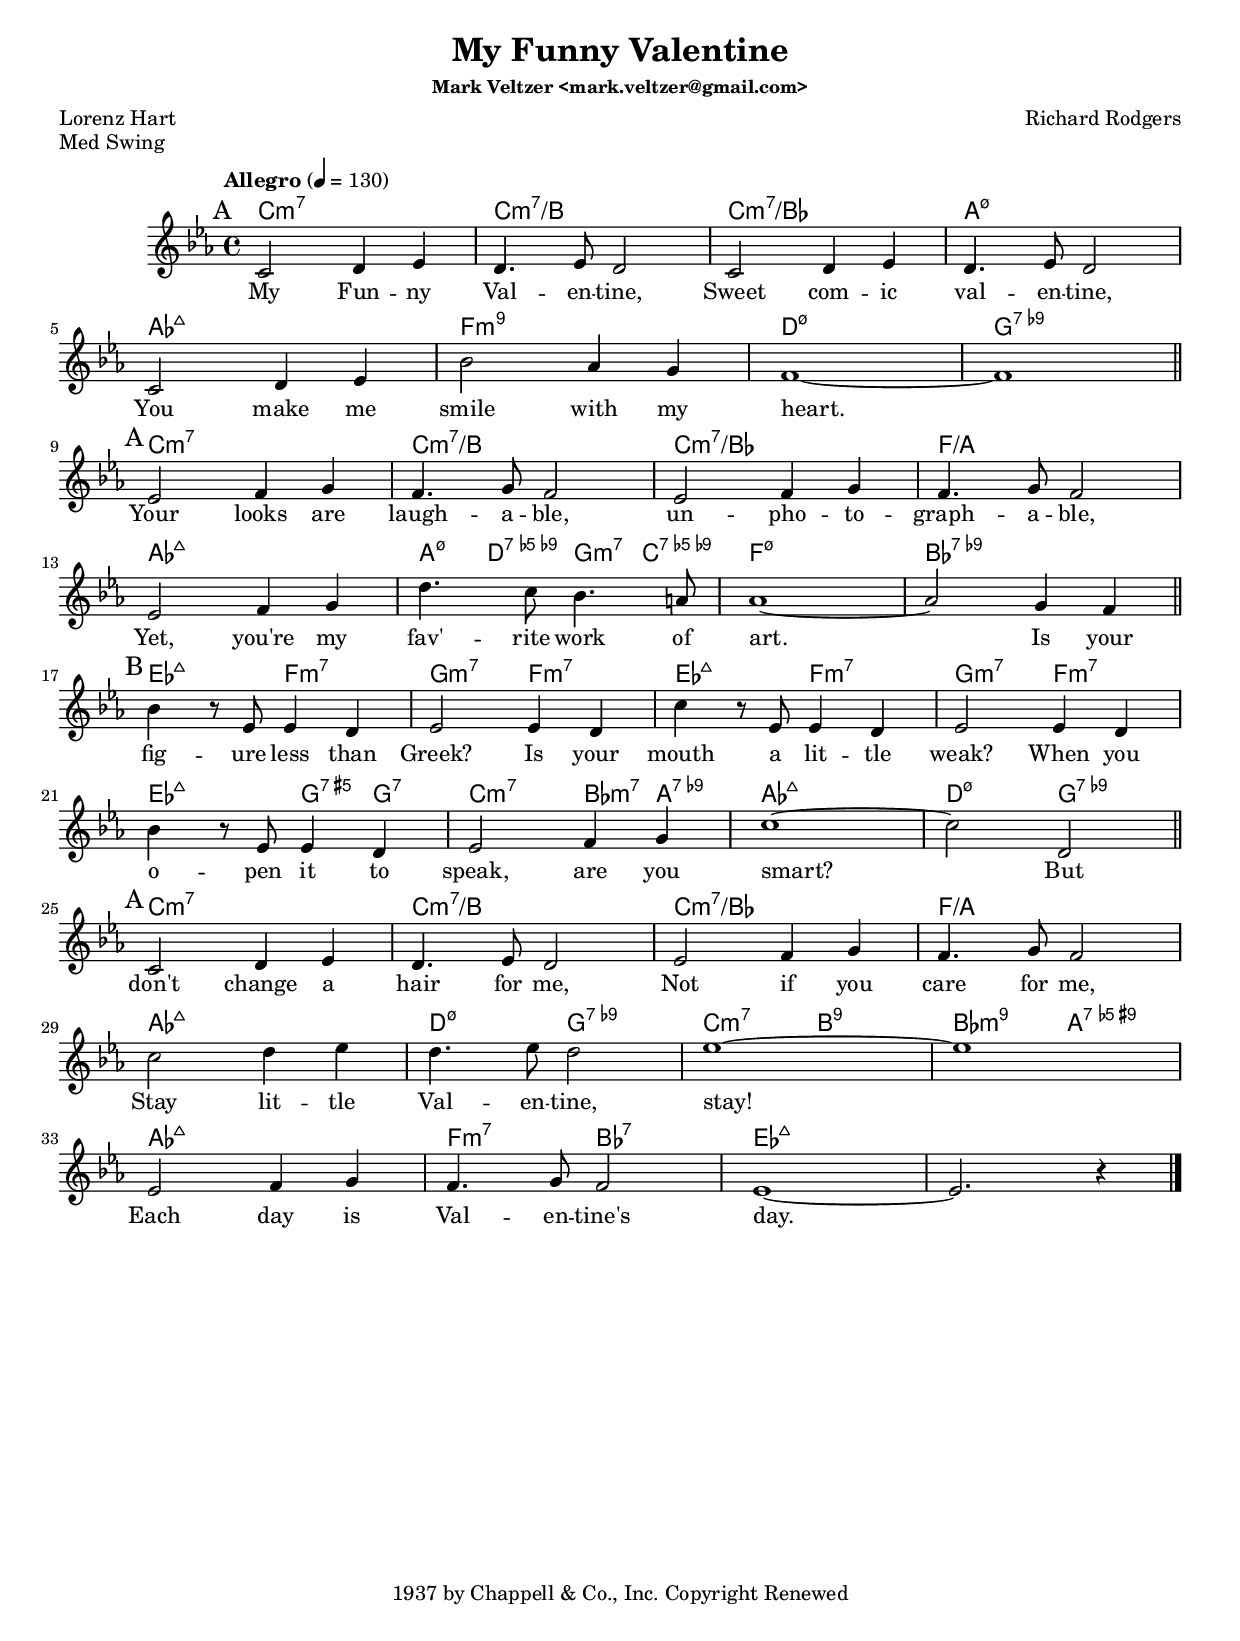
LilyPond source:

\include "src/include/common.lyi"
\header {
	title="My Funny Valentine"
	subtitle=""
	composer="Richard Rodgers"
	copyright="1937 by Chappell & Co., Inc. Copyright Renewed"
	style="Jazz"
	piece="Med Swing"
	poet="Lorenz Hart"

	completion="5"
	uuid="087137ac-a26f-11df-aa1f-0019d11e5a41"
}

%{
	TODO:
%}

myChords=\chordmode {
	\startChords

	\startSong

	\mark "A"
	\startPart
	c1:m7 | c:m7/+b | c:m7/+bes | a:m7.5- | \myEndLine
	aes:maj7 | f:m7.9 | d:m7.5- | g:7.9- | \myEndLine
	\endPart

	\mark "A"
	\startPart
	c1:m7 | c:m7/+b | c:m7/+bes | f/a | \myEndLine
	aes:maj7 | a4:m7.5- d:7.5-.9- g:m7 c:7.5-.9- | f1:m7.5- | bes:7.9- | \myEndLine
	\endPart

	\mark "B"
	\startPart
	ees2:maj7 f:m7 | g:m7 f:m7 | ees2:maj7 f:m7 | g:m7 f:m7 | \myEndLine
	ees2:maj7 g4:7.5+ g:7 | c2:m7 bes4:m7 a:7.9- | aes1:maj7 | d2:m7.5- g:7.9- | \myEndLine
	\endPart

	\mark "A"
	\startPart
	c1:m7 | c:m7/+b | c:m7/+bes | f/a | \myEndLine
	aes:maj7 | d2:m7.5- g:7.9- | c:m7 b:7.9 | bes:m7.9 a:7.5-.9+ | \myEndLine
	aes1:maj7 | f2:m7 bes:7 | ees1:maj7 | ees1:maj7 | \myEndLine
	\endPart

	\endSong

	\endChords
}
myVoice=\relative a {
	\time 4/4
	\key c \minor
	%% http://veltzer.net/blog/blog/2010/08/14/musical-tempo-table/
	\tempo "Allegro" 4 = 130

	c2 d4 ees | d4. ees8 d2 | c2 d4 ees | d4. ees8 d2 |
	c2 d4 ees | bes'2 aes4 g | f1 ~ | f |

	ees2 f4 g | f4. g8 f2 | ees2 f4 g | f4. g8 f2 |
	ees2 f4 g | d'4. c8 bes4. a8 | aes1 ~ | aes2 g4 f |

	bes4 r8 ees, ees4 d | ees2 ees4 d | c'4 r8 ees,8 ees4 d | ees2 ees4 d |
	bes' r8 ees, ees4 d | ees2 f4 g | c1 ~ | c2 d, |

	c2 d4 ees | d4. ees8 d2 | ees2 f4 g | f4. g8 f2 |
	c'2 d4 ees | d4. ees8 d2 | ees1 ~ | ees |
	ees,2 f4 g | f4. g8 f2 | ees1 ~ | ees2. r4 |
}
myLyrics=\lyricmode {
	My Fun -- ny Val -- en -- tine,
	Sweet com -- ic val -- en -- tine,
	You make me smile with my heart.
	Your looks are laugh -- a -- ble, un -- pho -- to -- graph -- a -- ble,
	Yet, you're my fav' -- rite work of art.

	Is your fig -- ure less than Greek?
	Is your mouth a lit -- tle weak?
	When you o -- pen it to speak, are you smart?

	But don't change a hair for me,
	Not if you care for me,
	Stay lit -- tle Val -- en -- tine, stay!
	Each day is Val -- en -- tine's day.
}
%% score for printing
\score {
	<<
		\new ChordNames="mychords" \myChords
		\new Voice="myvoice" \myVoice
		\new Lyrics \lyricsto "myvoice" \myLyrics
	>>
	\layout {
	}
}
%% score for midi
\score {
	\unfoldRepeats
	<<
		\new ChordNames="mychords" \myChords
		\new Voice="myvoice" \myVoice
	>>
	\midi {
	}
}
